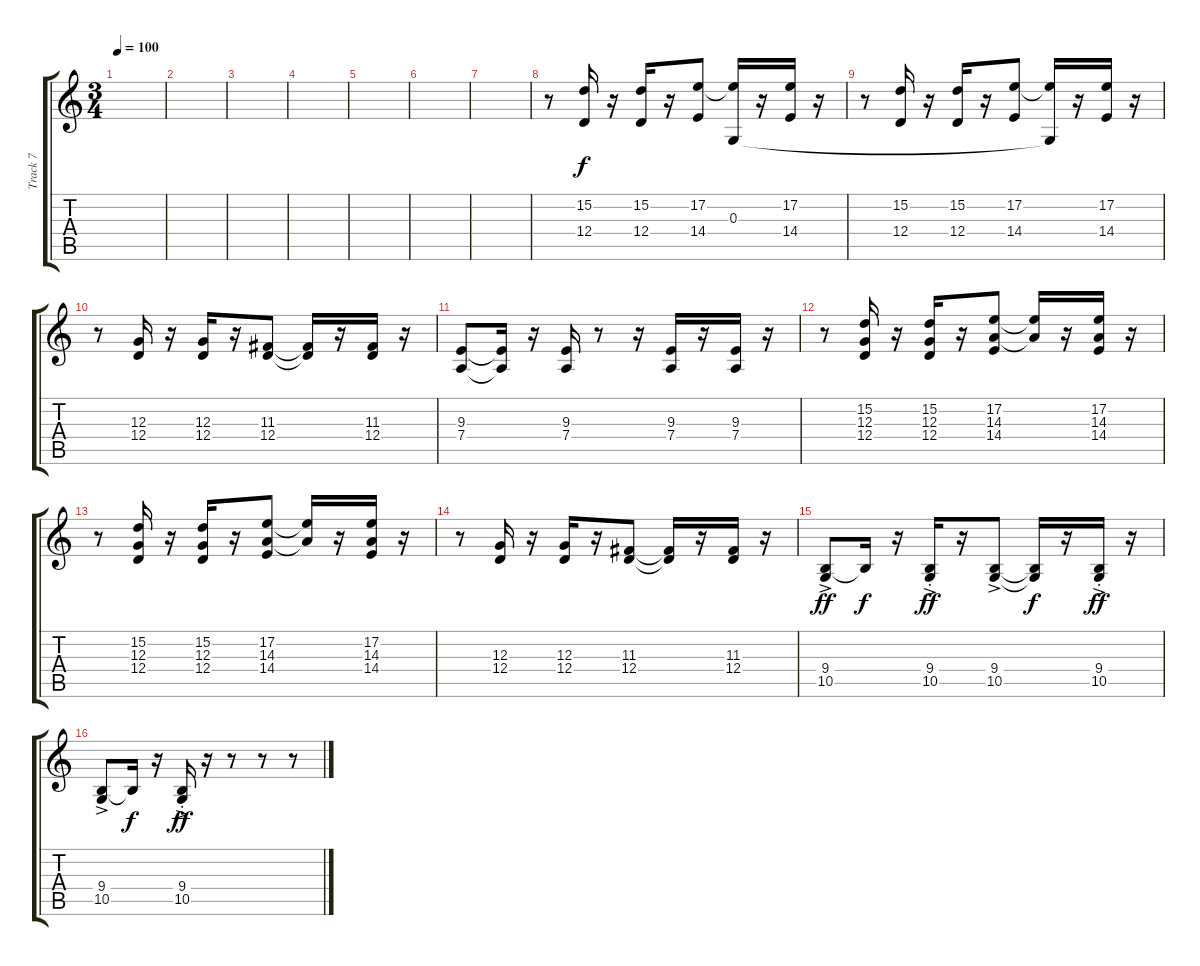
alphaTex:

\track ("Track 7" "Track 7") {instrument stringensemble1}
\staff {score tabs}
\tuning (E4 B3 G3 D3 A2 E2) {hide}
\ts (3 4)
\tempo 100
\clef g2
\ks c
|
|
|
|
|
|
|
r.8 (15.2 12.4).16 r.16 (15.2 12.4).16 r.16 (17.2 14.4).8 (17.2{t} 0.3).16 r.16 (17.2 14.4).16 r.16 |
r.8 (15.2 12.4).16 r.16 (15.2 12.4).16 r.16 (17.2 14.4).8 (17.2{t} 0.3{t}).16 r.16 (17.2 14.4).16 r.16 |
r.8 (12.3 12.4).16 r.16 (12.3 12.4).16 r.16 (11.3 12.4).8 (11.3{t} 12.4{t}).16 r.16 (11.3 12.4).16 r.16 |
(9.3 7.4).8 (9.3{t} 7.4{t}).16 r.16 (9.3 7.4).16 r.8 r.16 (9.3 7.4).16 r.16 (9.3 7.4).16 r.16 |
r.8 (15.2 12.3 12.4).16 r.16 (15.2 12.3 12.4).16 r.16 (17.2 14.3 14.4).8 (17.2{t} 14.3{t}).16 r.16 (17.2 14.3 14.4).16 r.16 |
r.8 (15.2 12.3 12.4).16 r.16 (15.2 12.3 12.4).16 r.16 (17.2 14.3 14.4).8 (17.2{t} 14.3{t}).16 r.16 (17.2 14.3 14.4).16 r.16 |
r.8 (12.3 12.4).16 r.16 (12.3 12.4).16 r.16 (11.3 12.4).8 (11.3{t} 12.4{t}).16 r.16 (11.3 12.4).16 r.16 |
(9.4{ac} 10.5{ac}).8{dy ff} 9.4{t}.16{dy f} r.16 (9.4{ac st} 10.5{ac st}).16{dy ff} r.16 (9.4{ac} 10.5{ac}).8 (9.4{t} 10.5{t}).16{dy f} r.16 (9.4{ac st} 10.5{ac st}).16{dy ff} r.16 |
(9.4{ac} 10.5{ac}).8 9.4{t}.16{dy f} r.16 (9.4{ac st} 10.5{ac st}).16{dy ff} r.16 r.8 r.8 r.8
